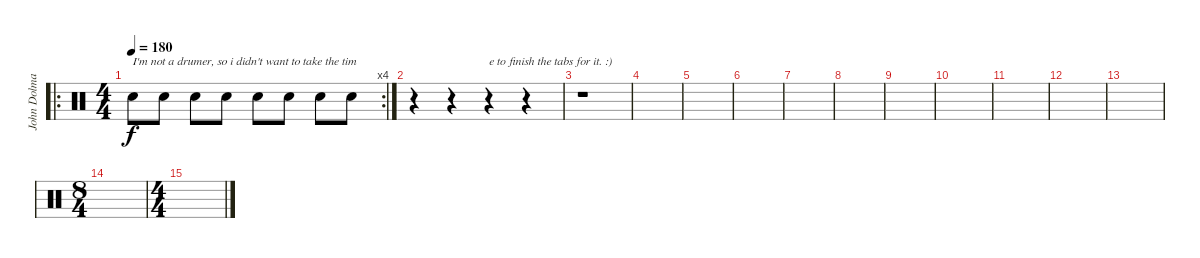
\track ("John Dolmayan" "John Dolma") {instrument percussion}
\staff {score}
\articulation defaults
\ro
\rc 4
\ts (4 4)
\tempo 180
\clef neutral
\ks c "Snare (hit) 2".8{txt "I'm not a drumer, so i didn't want to take the tim" dy f} "Snare (hit) 2".8 "Snare (hit) 2".8 "Snare (hit) 2".8 "Snare (hit) 2".8 "Snare (hit) 2".8 "Snare (hit) 2".8 "Snare (hit) 2".8
|
r.4 r.4 r.4{txt "e to finish the tabs for it. :)"} r.4 |
r.1 |
|
|
|
|
|
|
|
|
|
|
\ts (8 4)
|
\ts (4 4)
